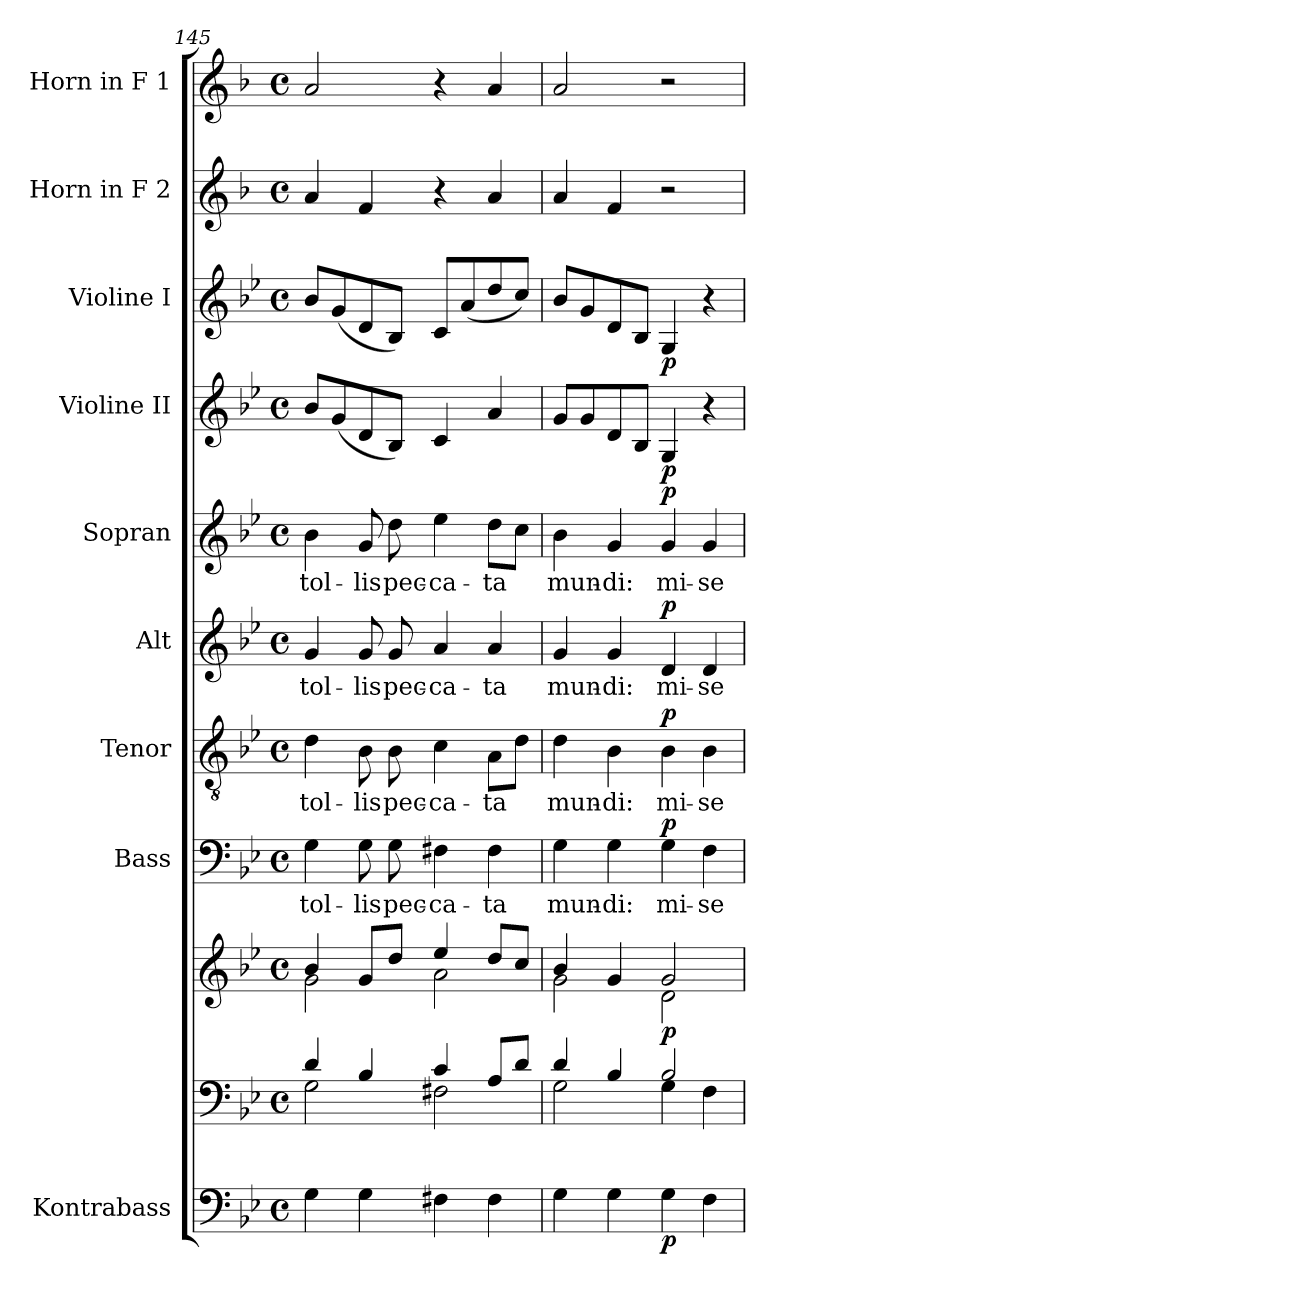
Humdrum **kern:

**kern	**dynam	**kern	**kern	**dynam	**kern	**text	**dynam	**kern	**text	**dynam	**kern	**text	**dynam	**kern	**text	**dynam	**kern	**dynam	**kern	**dynam	**kern	**kern
*part10	*part10	*part9	*part9	*part9	*part8	*part8	*part8	*part7	*part7	*part7	*part6	*part6	*part6	*part5	*part5	*part5	*part4	*part4	*part3	*part3	*part2	*part1
*staff11	*staff11	*staff10	*staff9	*staff9/10	*staff8	*staff8	*staff8	*staff7	*staff7	*staff7	*staff6	*staff6	*staff6	*staff5	*staff5	*staff5	*staff4	*staff4	*staff3	*staff3	*staff2	*staff1
*I"Kontrabass	*	*	*	*	*I"Bass	*	*	*I"Tenor	*	*	*I"Alt	*	*	*I"Sopran	*	*	*I"Violine II	*	*I"Violine I	*	*I"Horn in F 2	*I"Horn in F 1
*I'Kb.	*	*	*	*	*I'B.	*	*	*I'T.	*	*	*I'A.	*	*	*I'S.	*	*	*I'Vl. II	*	*I'Vl. I	*	*	*
*clefF4	*	*clefF4	*clefG2	*	*clefF4	*	*	*clefGv2	*	*	*clefG2	*	*	*clefG2	*	*	*clefG2	*	*clefG2	*	*clefG2	*clefG2
*ITrd7c12	*	*	*	*	*	*	*	*	*	*	*	*	*	*	*	*	*	*	*	*	*ITrd4c7	*ITrd4c7
*k[b-e-]	*	*k[b-e-]	*k[b-e-]	*	*k[b-e-]	*	*	*k[b-e-]	*	*	*k[b-e-]	*	*	*k[b-e-]	*	*	*k[b-e-]	*	*k[b-e-]	*	*k[b-e-]	*k[b-e-]
*B-:	*	*B-:	*B-:	*	*B-:	*	*	*B-:	*	*	*B-:	*	*	*B-:	*	*	*B-:	*	*B-:	*	*B-:	*B-:
*M4/4	*	*M4/4	*M4/4	*	*M4/4	*	*	*M4/4	*	*	*M4/4	*	*	*M4/4	*	*	*M4/4	*	*M4/4	*	*M4/4	*M4/4
*met(c)	*	*met(c)	*met(c)	*	*met(c)	*	*	*met(c)	*	*	*met(c)	*	*	*met(c)	*	*	*met(c)	*	*met(c)	*	*met(c)	*met(c)
=145	=145	=145	=145	=145	=145	=145	=145	=145	=145	=145	=145	=145	=145	=145	=145	=145	=145	=145	=145	=145	=145	=145
*	*	*^	*^	*	*	*	*	*	*	*	*	*	*	*	*	*	*	*	*	*	*	*
!	!	!	!	!	!	!	!	!LO:LY:b	!	!	!LO:LY:b	!	!	!LO:LY:b	!	!	!LO:LY:b	!	!	!	!	!	!	!
4GG\	.	4d/	2G\	4b-/	2g\	.	4G\	tol-	.	4d\	tol-	.	4g/	tol-	.	4b-\	tol-	.	8b-/L	.	8b-/L	.	4d/	2d/
.	.	.	.	.	.	.	.	.	.	.	.	.	.	.	.	.	.	.	(<8g/	.	(<8g/	.	.	.
!	!	!	!	!	!	!	!	!LO:LY:b	!	!	!LO:LY:b	!	!	!LO:LY:b	!	!	!LO:LY:b	!	!	!	!	!	!	!
4GG\	.	4B-/	.	8g/L	.	.	8G\	-lis	.	8B-\	-lis	.	8g/	-lis	.	8g/	-lis	.	8d/	.	8d/	.	4B-/	.
!	!	!	!	!	!	!	!	!LO:LY:b	!	!	!LO:LY:b	!	!	!LO:LY:b	!	!	!LO:LY:b	!	!	!	!	!	!	!
.	.	.	.	8dd/J	.	.	8G\	pec-	.	8B-\	pec-	.	8g/	pec-	.	8dd\	pec-	.	8B-/J)	.	8B-/J)	.	.	.
!	!	!	!	!	!	!	!	!LO:LY:b	!	!	!LO:LY:b	!	!	!LO:LY:b	!	!	!LO:LY:b	!	!	!	!	!	!	!
4FF#X\	.	4c/	2F#X\	4ee-/	2a\	.	4F#X\	-ca-	.	4c\	-ca-	.	4a/	-ca-	.	4ee-\	-ca-	.	4c/	.	8c/L	.	4r	4r
.	.	.	.	.	.	.	.	.	.	.	.	.	.	.	.	.	.	.	.	.	(<8a/	.	.	.
!	!	!	!	!	!	!	!	!LO:LY:b	!	!	!LO:LY:b	!	!	!LO:LY:b	!	!	!LO:LY:b	!	!	!	!	!	!	!
4FF#\	.	8A/L	.	8dd/L	.	.	4F#\	-ta	.	8A\L	-ta	.	4a/	-ta	.	8dd\L	-ta	.	4a/	.	8dd/	.	4d/	4d/
.	.	8d/J	.	8cc/J	.	.	.	.	.	8d\J	.	.	.	.	.	8cc\J	.	.	.	.	8cc/J)	.	.	.
=146	=146	=146	=146	=146	=146	=146	=146	=146	=146	=146	=146	=146	=146	=146	=146	=146	=146	=146	=146	=146	=146	=146	=146	=146
!	!	!	!	!	!	!	!	!LO:LY:b	!	!	!LO:LY:b	!	!	!LO:LY:b	!	!	!LO:LY:b	!	!	!	!	!	!	!
4GG\	.	4d/	2G\	4b-/	2g\	.	4G\	mun-	.	4d\	mun-	.	4g/	mun-	.	4b-\	mun-	.	8g/L	.	8b-/L	.	4d/	2d/
.	.	.	.	.	.	.	.	.	.	.	.	.	.	.	.	.	.	.	8g/	.	8g/	.	.	.
!	!	!	!	!	!	!	!	!LO:LY:b	!	!	!LO:LY:b	!	!	!LO:LY:b	!	!	!LO:LY:b	!	!	!	!	!	!	!
4GG\	.	4B-/	.	4g/	.	.	4G\	-di:	.	4B-\	-di:	.	4g/	-di:	.	4g/	-di:	.	8d/	.	8d/	.	4B-/	.
.	.	.	.	.	.	.	.	.	.	.	.	.	.	.	.	.	.	.	8B-/J	.	8B-/J	.	.	.
!	!LO:DY:b	!	!	!	!	!LO:DY:b	!	!LO:LY:b	!LO:DY:a	!	!LO:LY:b	!LO:DY:a	!	!LO:LY:b	!LO:DY:a	!	!LO:LY:b	!LO:DY:a	!	!LO:DY:b	!	!LO:DY:b	!	!
4GG\	p	2B-/	4G\	2g/	2d\	p	4G\	mi-	p	4B-\	mi-	p	4d/	mi-	p	4g/	mi-	p	4G/	p	4G/	p	2r	2r
!	!	!	!	!	!	!	!	!LO:LY:b	!	!	!LO:LY:b	!	!	!LO:LY:b	!	!	!LO:LY:b	!	!	!	!	!	!	!
4FF\	.	.	4F\	.	.	.	4F\	-se-	.	4B-\	-se-	.	4d/	-se-	.	4g/	-se-	.	4r	.	4r	.	.	.
*	*	*v	*v	*	*	*	*	*	*	*	*	*	*	*	*	*	*	*	*	*	*	*	*	*
*	*	*	*v	*v	*	*	*	*	*	*	*	*	*	*	*	*	*	*	*	*	*	*	*
=	=	=	=	=	=	=	=	=	=	=	=	=	=	=	=	=	=	=	=	=	=	=
*-	*-	*-	*-	*-	*-	*-	*-	*-	*-	*-	*-	*-	*-	*-	*-	*-	*-	*-	*-	*-	*-	*-
